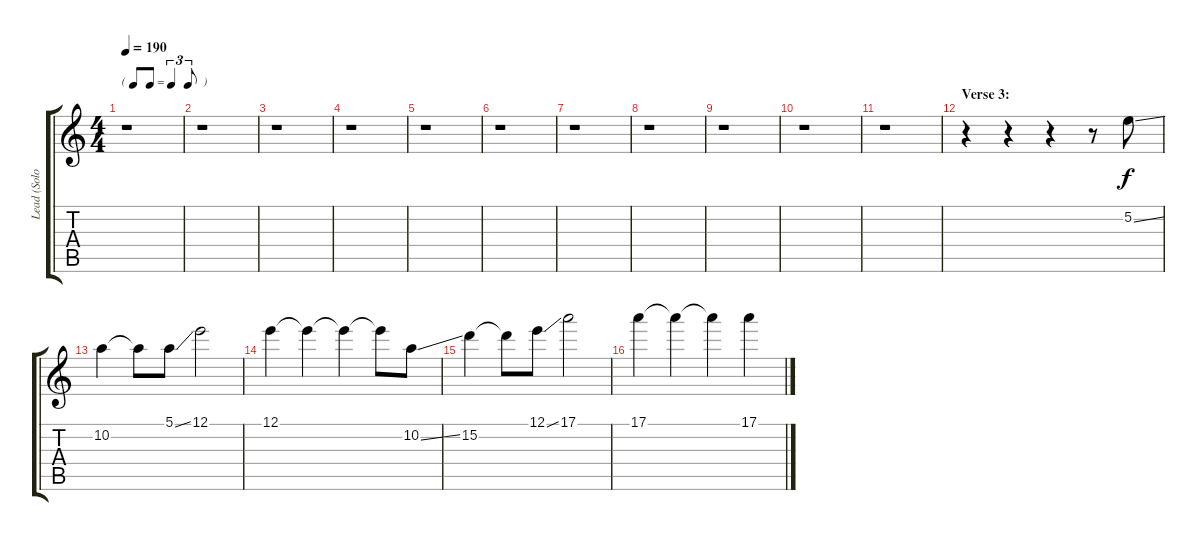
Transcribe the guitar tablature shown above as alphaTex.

\track ("Lead (Solo 1 + Fills)" "Lead (Solo") {instrument distortionguitar}
\staff {score tabs}
\tuning (E4 B3 G3 D3 A2 E2) {hide}
\ts (4 4)
\tf triplet8th
\tempo 190
\clef g2
\ks c
r.1{dy f} |
r.1 |
r.1 |
r.1 |
r.1 |
r.1 |
r.1 |
r.1 |
r.1 |
r.1 |
r.1 |
\section ("" "Verse 3:")
r.4 r.4 r.4 r.8 5.2{ss}.8 |
10.2.4 10.2{t}.8 5.1{ss}.8 12.1.2 |
12.1.4 12.1{t}.4 12.1{t}.4 12.1{t}.8 10.2{ss}.8 |
15.2.4 15.2{t}.8 12.1{ss}.8 17.1.2 |
17.1.4 17.1{t}.4 17.1{t}.4 17.1.4
